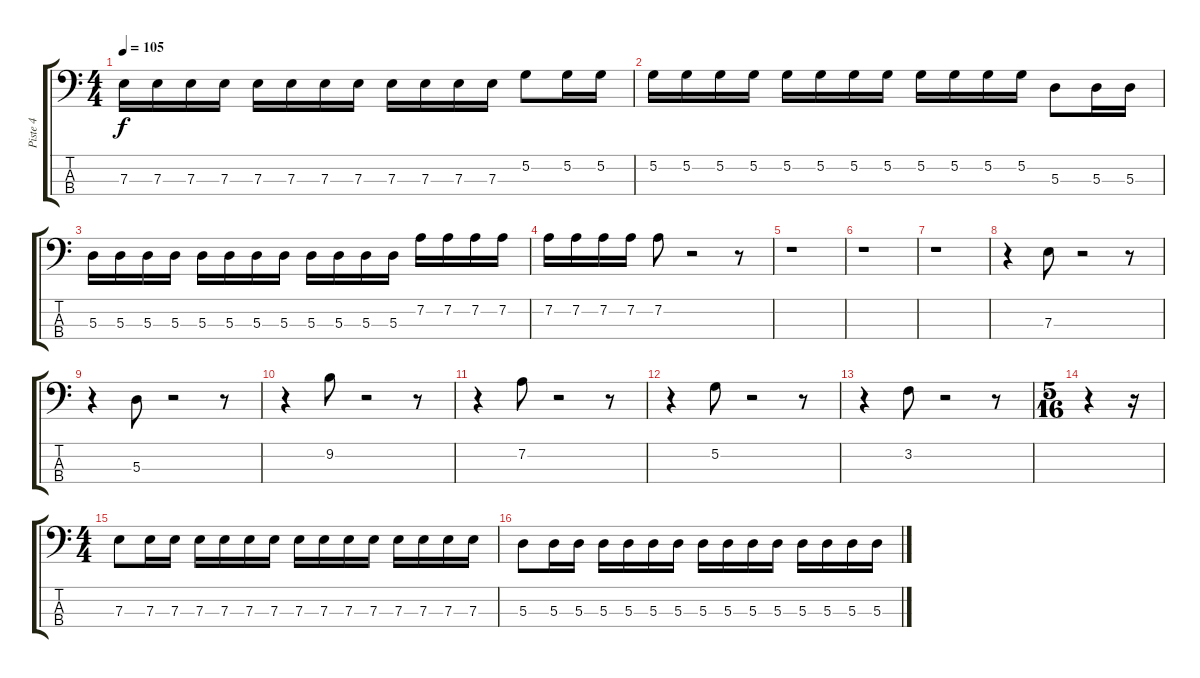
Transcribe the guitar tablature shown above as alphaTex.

\track ("Piste 4" "Piste 4") {instrument electricbassfinger}
\staff {score tabs}
\tuning (G2 D2 A1 E1) {hide}
\ts (4 4)
\tempo 105
\clef f4
\ks c
7.3.16{dy f} 7.3.16 7.3.16 7.3.16 7.3.16 7.3.16 7.3.16 7.3.16 7.3.16 7.3.16 7.3.16 7.3.16 5.2.8 5.2.16 5.2.16 |
5.2.16 5.2.16 5.2.16 5.2.16 5.2.16 5.2.16 5.2.16 5.2.16 5.2.16 5.2.16 5.2.16 5.2.16 5.3.8 5.3.16 5.3.16 |
5.3.16 5.3.16 5.3.16 5.3.16 5.3.16 5.3.16 5.3.16 5.3.16 5.3.16 5.3.16 5.3.16 5.3.16 7.2.16 7.2.16 7.2.16 7.2.16 |
7.2.16 7.2.16 7.2.16 7.2.16 7.2.8 r.2 r.8 |
r.1 |
r.1 |
r.1 |
r.4 7.3.8 r.2 r.8 |
r.4 5.3.8 r.2 r.8 |
r.4 9.2.8 r.2 r.8 |
r.4 7.2.8 r.2 r.8 |
r.4 5.2.8 r.2 r.8 |
r.4 3.2.8 r.2 r.8 |
\ts (5 16)
r.4 r.16 |
\ts (4 4)
7.3.8 7.3.16 7.3.16 7.3.16 7.3.16 7.3.16 7.3.16 7.3.16 7.3.16 7.3.16 7.3.16 7.3.16 7.3.16 7.3.16 7.3.16 |
5.3.8 5.3.16 5.3.16 5.3.16 5.3.16 5.3.16 5.3.16 5.3.16 5.3.16 5.3.16 5.3.16 5.3.16 5.3.16 5.3.16 5.3.16
